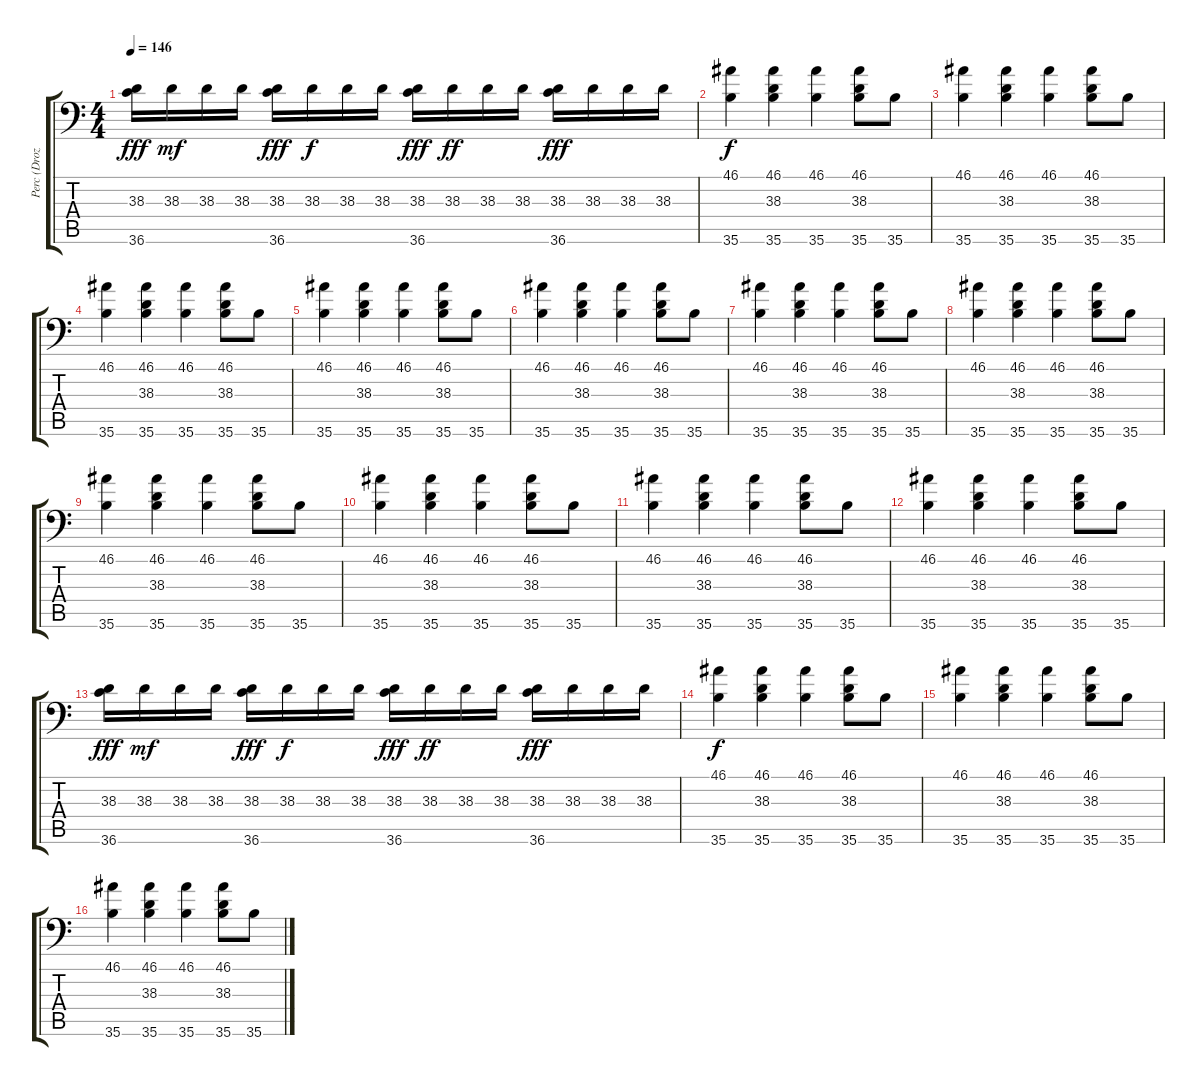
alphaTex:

\track ("Perc (Drozd)" "Perc (Droz") {instrument acousticgrandpiano}
\staff {score tabs}
\tuning (C-1 C-1 C-1 C-1 C-1 C-1) {hide}
\ts (4 4)
\tempo 146
\clef f4
\ks c
(38.3 36.6).16{dy fff} 38.3.16{dy mf} 38.3.16 38.3.16 (38.3 36.6).16{dy fff} 38.3.16{dy f} 38.3.16 38.3.16 (38.3 36.6).16{dy fff} 38.3.16{dy ff} 38.3.16 38.3.16 (38.3 36.6).16{dy fff} 38.3.16 38.3.16 38.3.16 |
(46.1 35.6).4{dy f} (46.1 38.3 35.6).4 (46.1 35.6).4 (46.1 38.3 35.6).8 35.6.8 |
(46.1 35.6).4 (46.1 38.3 35.6).4 (46.1 35.6).4 (46.1 38.3 35.6).8 35.6.8 |
(46.1 35.6).4 (46.1 38.3 35.6).4 (46.1 35.6).4 (46.1 38.3 35.6).8 35.6.8 |
(46.1 35.6).4 (46.1 38.3 35.6).4 (46.1 35.6).4 (46.1 38.3 35.6).8 35.6.8 |
(46.1 35.6).4 (46.1 38.3 35.6).4 (46.1 35.6).4 (46.1 38.3 35.6).8 35.6.8 |
(46.1 35.6).4 (46.1 38.3 35.6).4 (46.1 35.6).4 (46.1 38.3 35.6).8 35.6.8 |
(46.1 35.6).4 (46.1 38.3 35.6).4 (46.1 35.6).4 (46.1 38.3 35.6).8 35.6.8 |
(46.1 35.6).4 (46.1 38.3 35.6).4 (46.1 35.6).4 (46.1 38.3 35.6).8 35.6.8 |
(46.1 35.6).4 (46.1 38.3 35.6).4 (46.1 35.6).4 (46.1 38.3 35.6).8 35.6.8 |
(46.1 35.6).4 (46.1 38.3 35.6).4 (46.1 35.6).4 (46.1 38.3 35.6).8 35.6.8 |
(46.1 35.6).4 (46.1 38.3 35.6).4 (46.1 35.6).4 (46.1 38.3 35.6).8 35.6.8 |
(38.3 36.6).16{dy fff} 38.3.16{dy mf} 38.3.16 38.3.16 (38.3 36.6).16{dy fff} 38.3.16{dy f} 38.3.16 38.3.16 (38.3 36.6).16{dy fff} 38.3.16{dy ff} 38.3.16 38.3.16 (38.3 36.6).16{dy fff} 38.3.16 38.3.16 38.3.16 |
(46.1 35.6).4{dy f} (46.1 38.3 35.6).4 (46.1 35.6).4 (46.1 38.3 35.6).8 35.6.8 |
(46.1 35.6).4 (46.1 38.3 35.6).4 (46.1 35.6).4 (46.1 38.3 35.6).8 35.6.8 |
(46.1 35.6).4 (46.1 38.3 35.6).4 (46.1 35.6).4 (46.1 38.3 35.6).8 35.6.8
